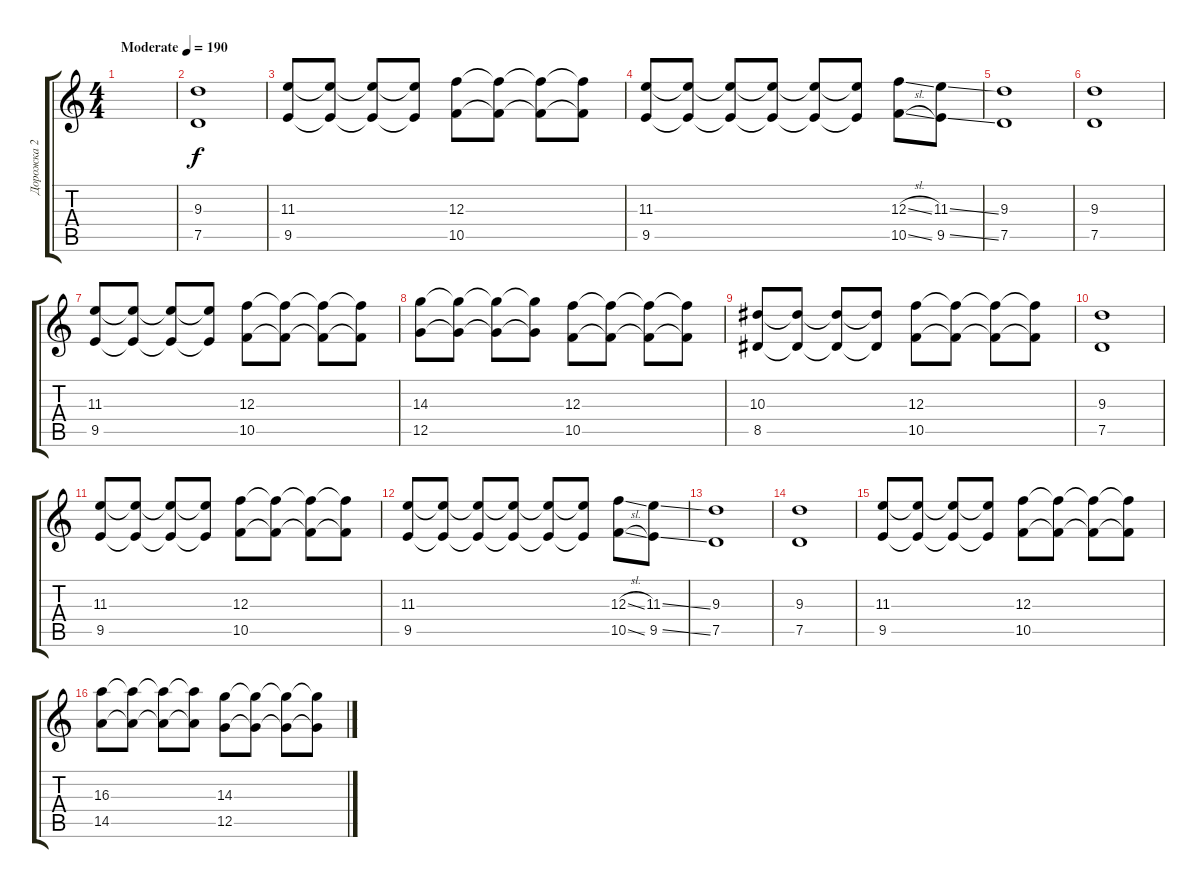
\track ("Дорожка 2" "Дорожка 2") {instrument distortionguitar}
\staff {score tabs}
\tuning (D4 A3 F3 C3 G2 D2) {hide}
\ts (4 4)
\tempo (190 "Moderate")
\clef g2
\ks c
|
(9.3 7.5).1 |
(11.3 9.5).8 (11.3{t} 9.5{t}).8 (11.3{t} 9.5{t}).8 (11.3{t} 9.5{t}).8 (12.3 10.5).8 (12.3{t} 10.5{t}).8 (12.3{t} 10.5{t}).8 (12.3{t} 10.5{t}).8 |
(11.3 9.5).8 (11.3{t} 9.5{t}).8 (11.3{t} 9.5{t}).8 (11.3{t} 9.5{t}).8 (11.3{t} 9.5{t}).8 (11.3{t} 9.5{t}).8 (12.3{sl} 10.5{sl}).8 (11.3{ss} 9.5{ss}).8 |
(9.3 7.5).1 |
(9.3 7.5).1 |
(11.3 9.5).8 (11.3{t} 9.5{t}).8 (11.3{t} 9.5{t}).8 (11.3{t} 9.5{t}).8 (12.3 10.5).8 (12.3{t} 10.5{t}).8 (12.3{t} 10.5{t}).8 (12.3{t} 10.5{t}).8 |
(14.3 12.5).8 (14.3{t} 12.5{t}).8 (14.3{t} 12.5{t}).8 (14.3{t} 12.5{t}).8 (12.3 10.5).8 (12.3{t} 10.5{t}).8 (12.3{t} 10.5{t}).8 (12.3{t} 10.5{t}).8 |
(10.3 8.5).8 (10.3{t} 8.5{t}).8 (10.3{t} 8.5{t}).8 (10.3{t} 8.5{t}).8 (12.3 10.5).8 (12.3{t} 10.5{t}).8 (12.3{t} 10.5{t}).8 (12.3{t} 10.5{t}).8 |
(9.3 7.5).1 |
(11.3 9.5).8 (11.3{t} 9.5{t}).8 (11.3{t} 9.5{t}).8 (11.3{t} 9.5{t}).8 (12.3 10.5).8 (12.3{t} 10.5{t}).8 (12.3{t} 10.5{t}).8 (12.3{t} 10.5{t}).8 |
(11.3 9.5).8 (11.3{t} 9.5{t}).8 (11.3{t} 9.5{t}).8 (11.3{t} 9.5{t}).8 (11.3{t} 9.5{t}).8 (11.3{t} 9.5{t}).8 (12.3{sl} 10.5{sl}).8 (11.3{ss} 9.5{ss}).8 |
(9.3 7.5).1 |
(9.3 7.5).1 |
(11.3 9.5).8 (11.3{t} 9.5{t}).8 (11.3{t} 9.5{t}).8 (11.3{t} 9.5{t}).8 (12.3 10.5).8 (12.3{t} 10.5{t}).8 (12.3{t} 10.5{t}).8 (12.3{t} 10.5{t}).8 |
(16.3 14.5).8 (16.3{t} 14.5{t}).8 (16.3{t} 14.5{t}).8 (16.3{t} 14.5{t}).8 (14.3 12.5).8 (14.3{t} 12.5{t}).8 (14.3{t} 12.5{t}).8 (14.3{t} 12.5{t}).8
